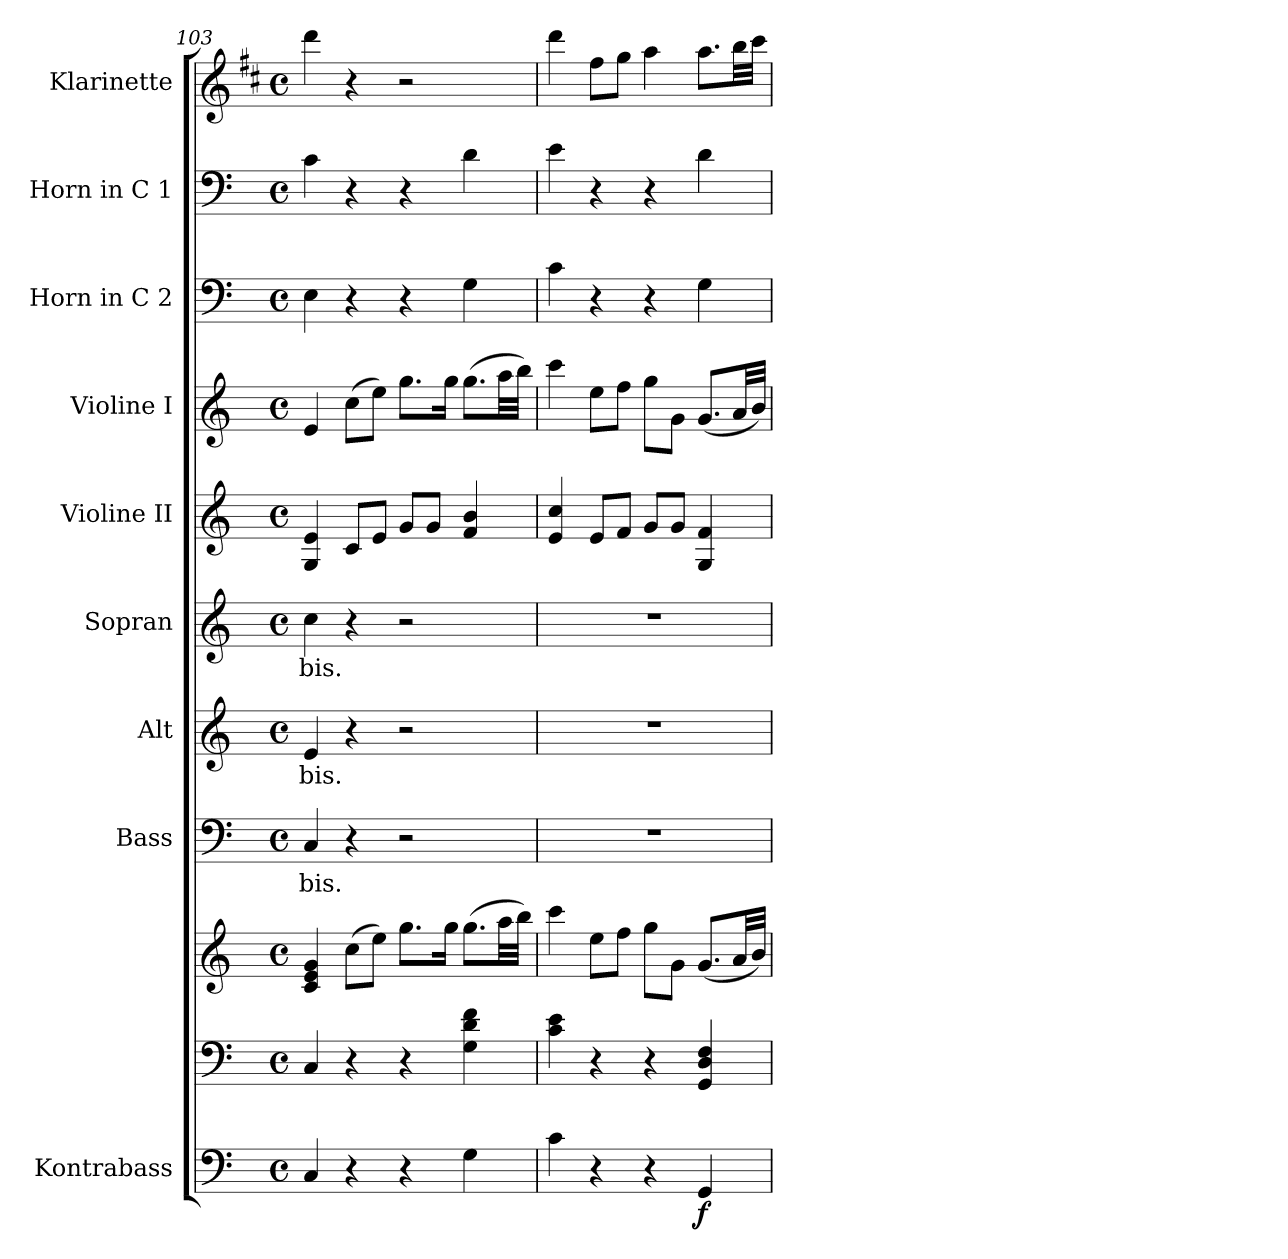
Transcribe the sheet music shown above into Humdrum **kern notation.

**kern	**dynam	**kern	**kern	**kern	**text	**kern	**text	**kern	**text	**kern	**kern	**kern	**kern	**kern
*part10	*part10	*part9	*part9	*part8	*part8	*part7	*part7	*part6	*part6	*part5	*part4	*part3	*part2	*part1
*staff11	*staff11	*staff10	*staff9	*staff8	*staff8	*staff7	*staff7	*staff6	*staff6	*staff5	*staff4	*staff3	*staff2	*staff1
*I"Kontrabass	*	*	*	*I"Bass	*	*I"Alt	*	*I"Sopran	*	*I"Violine II	*I"Violine I	*I"Horn in C 2	*I"Horn in C 1	*I"Klarinette
*I'Kb.	*	*	*	*I'B.	*	*I'A.	*	*I'S.	*	*I'Vl. II	*I'Vl. I	*I'Horn 2	*I'Horn 1	*I'Kl.
!!LO:PB:g=z
*clefF4	*	*clefF4	*clefG2	*clefF4	*	*clefG2	*	*clefG2	*	*clefG2	*clefG2	*clefF4	*clefF4	*clefG2
*ITrd7c12	*	*	*	*	*	*	*	*	*	*	*	*	*	*ITrd1c2
*k[]	*	*k[]	*k[]	*k[]	*	*k[]	*	*k[]	*	*k[]	*k[]	*k[]	*k[]	*k[]
*C:	*	*C:	*C:	*C:	*	*C:	*	*C:	*	*C:	*C:	*C:	*C:	*C:
*M4/4	*	*M4/4	*M4/4	*M4/4	*	*M4/4	*	*M4/4	*	*M4/4	*M4/4	*M4/4	*M4/4	*M4/4
*met(c)	*	*met(c)	*met(c)	*met(c)	*	*met(c)	*	*met(c)	*	*met(c)	*met(c)	*met(c)	*met(c)	*met(c)
=103	=103	=103	=103	=103	=103	=103	=103	=103	=103	=103	=103	=103	=103	=103
!	!	!	!	!	!LO:LY:b	!	!LO:LY:b	!	!LO:LY:b	!	!	!	!	!
4CC/	.	4C/	4c/ 4e/ 4g/	4C/	-bis.	4e/	-bis.	4cc\	-bis.	4G/ 4e/	4e/	4E\	4c\	4ccc\
4r	.	4r	(>8cc\L	4r	.	4r	.	4r	.	8c/L	(>8cc\L	4r	4r	4r
.	.	.	8ee\J)	.	.	.	.	.	.	8e/J	8ee\J)	.	.	.
4r	.	4r	8.gg\L	2r	.	2r	.	2r	.	8g/L	8.gg\L	4r	4r	2r
.	.	.	.	.	.	.	.	.	.	8g/J	.	.	.	.
.	.	.	16gg\Jk	.	.	.	.	.	.	.	16gg\Jk	.	.	.
4GG\	.	4G\ 4d\ 4f\	(>8.gg\L	.	.	.	.	.	.	4f/ 4b/	(>8.gg\L	4G\	4d\	.
.	.	.	32aa\LL	.	.	.	.	.	.	.	32aa\LL	.	.	.
.	.	.	32bb\JJJ)	.	.	.	.	.	.	.	32bb\JJJ)	.	.	.
=104	=104	=104	=104	=104	=104	=104	=104	=104	=104	=104	=104	=104	=104	=104
4C\	.	4c\ 4e\	4ccc\	1r	.	1r	.	1r	.	4e/ 4cc/	4ccc\	4c\	4e\	4ccc\
4r	.	4r	8ee\L	.	.	.	.	.	.	8e/L	8ee\L	4r	4r	8ee\L
.	.	.	8ff\J	.	.	.	.	.	.	8f/J	8ff\J	.	.	8ff\J
4r	.	4r	8gg\L	.	.	.	.	.	.	8g/L	8gg\L	4r	4r	4gg\
.	.	.	8g\J	.	.	.	.	.	.	8g/J	8g\J	.	.	.
!	!LO:DY:b	!	!	!	!	!	!	!	!	!	!	!	!	!
4GGG/	f	4GG/ 4D/ 4F/	(<8.g/L	.	.	.	.	.	.	4G/ 4f/	(<8.g/L	4G\	4d\	8.gg\L
.	.	.	32a/LL	.	.	.	.	.	.	.	32a/LL	.	.	32aa\LL
.	.	.	32b/JJJ)	.	.	.	.	.	.	.	32b/JJJ)	.	.	32bb\JJJ
=	=	=	=	=	=	=	=	=	=	=	=	=	=	=
*-	*-	*-	*-	*-	*-	*-	*-	*-	*-	*-	*-	*-	*-	*-
